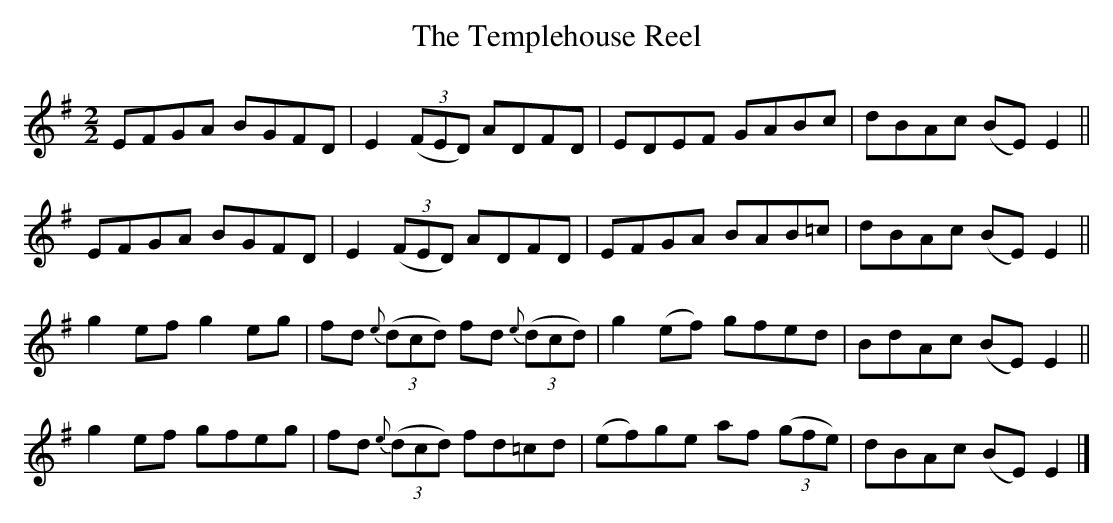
X:1
T:The Templehouse Reel
M:2/2
L:1/8
K:G
EFGA BGFD|E2 ((3FED) ADFD|EDEF GABc|dBAc (BE) E2||
EFGA BGFD|E2 ((3FED) ADFD|EFGA BAB=c|dBAc (BE) E2||
g2ef g2eg|fd {e}(3 (dcd) fd {e}(3 (dcd)|g2(ef) gfed|BdAc (BE) E2||
g2ef gfeg|fd {e}(3 (dcd) fd=cd|(ef)ge af  ((3gfe)|dBAc (BE) E2|]
